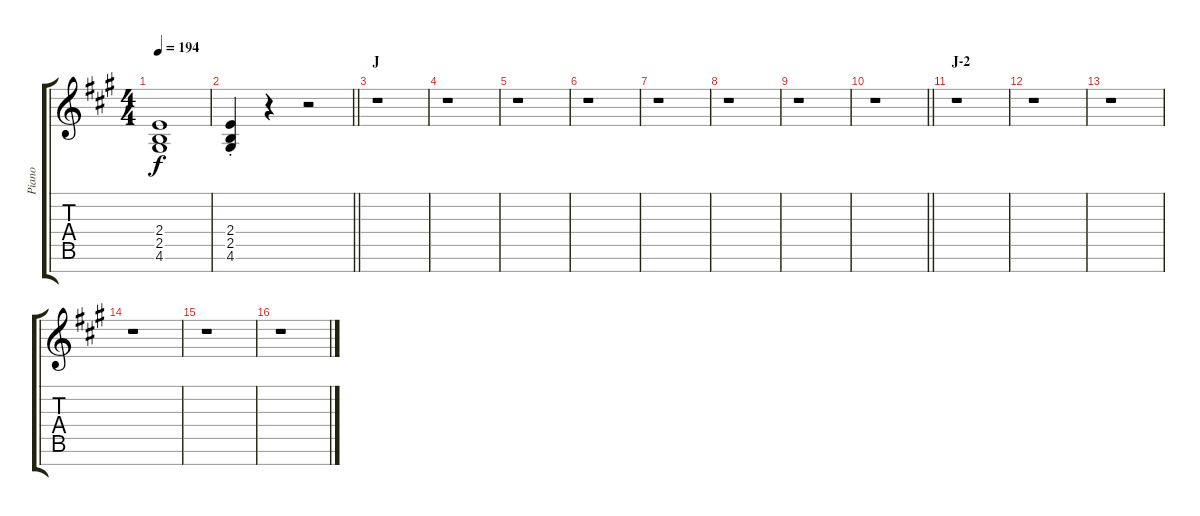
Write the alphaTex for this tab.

\track ("Piano" "Piano") {instrument acousticgrandpiano}
\staff {score tabs}
\tuning (E5 B4 G4 D4 A3 E3 B2) {hide}
\ts (4 4)
\tempo 194
\clef g2
\ks a
(2.4 2.5 4.6).1{dy f} |
\barLineRight lightlight
(2.4{st} 2.5{st} 4.6{st}).4 r.4 r.2 |
\section ("" "J")
r.1 |
r.1 |
r.1 |
r.1 |
r.1 |
r.1 |
r.1 |
\barLineRight lightlight
r.1 |
\section ("" "J-2")
r.1 |
r.1 |
r.1 |
r.1 |
r.1 |
r.1
